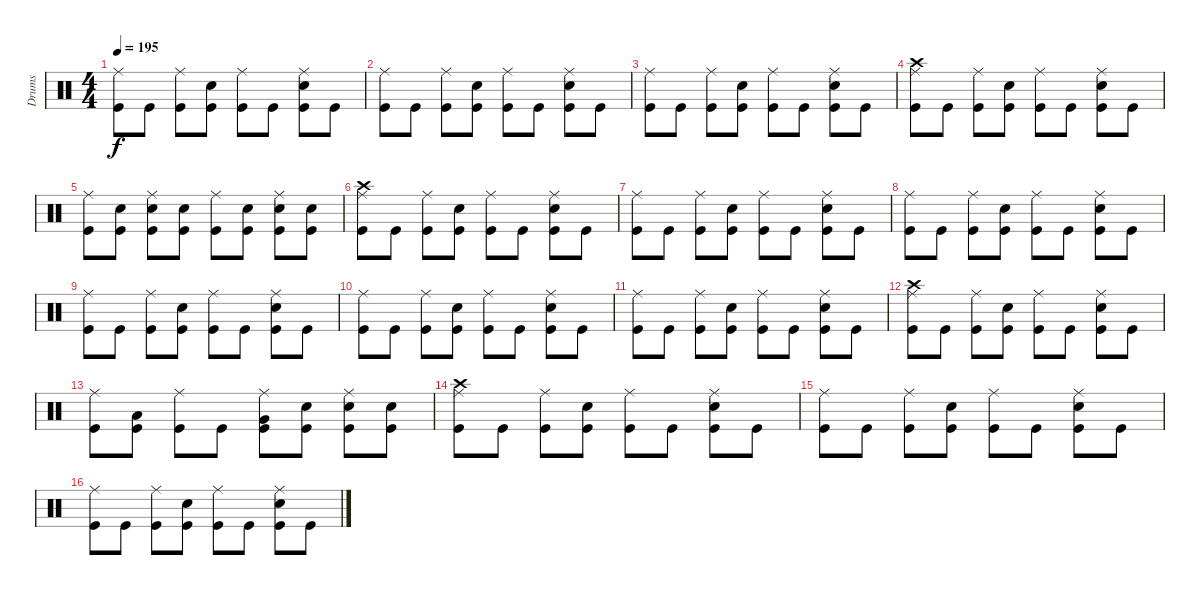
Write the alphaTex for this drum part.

\track ("Drums" "Drums") {instrument percussion}
\staff {score}
\articulation defaults
\ts (4 4)
\tempo 195
\clef neutral
\ks c
("Ride (middle)" "Kick (hit)").8{dy f} "Kick (hit)".8 ("Ride (middle)" "Kick (hit)").8 ("Electric Snare (hit)" "Kick (hit)").8 ("Ride (middle)" "Kick (hit)").8 "Kick (hit)".8 ("Ride (middle)" "Electric Snare (hit)" "Kick (hit)").8 "Kick (hit)".8 |
("Ride (middle)" "Kick (hit)").8 "Kick (hit)".8 ("Ride (middle)" "Kick (hit)").8 ("Electric Snare (hit)" "Kick (hit)").8 ("Ride (middle)" "Kick (hit)").8 "Kick (hit)".8 ("Ride (middle)" "Electric Snare (hit)" "Kick (hit)").8 "Kick (hit)".8 |
("Ride (middle)" "Kick (hit)").8 "Kick (hit)".8 ("Ride (middle)" "Kick (hit)").8 ("Electric Snare (hit)" "Kick (hit)").8 ("Ride (middle)" "Kick (hit)").8 "Kick (hit)".8 ("Ride (middle)" "Electric Snare (hit)" "Kick (hit)").8 "Kick (hit)".8 |
("Crash high (hit)" "Ride (middle)" "Kick (hit)").8 "Kick (hit)".8 ("Ride (middle)" "Kick (hit)").8 ("Electric Snare (hit)" "Kick (hit)").8 ("Ride (middle)" "Kick (hit)").8 "Kick (hit)".8 ("Ride (middle)" "Electric Snare (hit)" "Kick (hit)").8 "Kick (hit)".8 |
("Ride (middle)" "Kick (hit)").8 ("Electric Snare (hit)" "Kick (hit)").8 ("Ride (middle)" "Electric Snare (hit)" "Kick (hit)").8 ("Electric Snare (hit)" "Kick (hit)").8 ("Ride (middle)" "Kick (hit)").8 ("Electric Snare (hit)" "Kick (hit)").8 ("Ride (middle)" "Electric Snare (hit)" "Kick (hit)").8 ("Electric Snare (hit)" "Kick (hit)").8 |
("Crash high (hit)" "Ride (middle)" "Kick (hit)").8 "Kick (hit)".8 ("Ride (middle)" "Kick (hit)").8 ("Electric Snare (hit)" "Kick (hit)").8 ("Ride (middle)" "Kick (hit)").8 "Kick (hit)".8 ("Ride (middle)" "Electric Snare (hit)" "Kick (hit)").8 "Kick (hit)".8 |
("Ride (middle)" "Kick (hit)").8 "Kick (hit)".8 ("Ride (middle)" "Kick (hit)").8 ("Electric Snare (hit)" "Kick (hit)").8 ("Ride (middle)" "Kick (hit)").8 "Kick (hit)".8 ("Ride (middle)" "Electric Snare (hit)" "Kick (hit)").8 "Kick (hit)".8 |
("Ride (middle)" "Kick (hit)").8 "Kick (hit)".8 ("Ride (middle)" "Kick (hit)").8 ("Electric Snare (hit)" "Kick (hit)").8 ("Ride (middle)" "Kick (hit)").8 "Kick (hit)".8 ("Ride (middle)" "Electric Snare (hit)" "Kick (hit)").8 "Kick (hit)".8 |
("Ride (middle)" "Kick (hit)").8 "Kick (hit)".8 ("Ride (middle)" "Kick (hit)").8 ("Electric Snare (hit)" "Kick (hit)").8 ("Ride (middle)" "Kick (hit)").8 "Kick (hit)".8 ("Ride (middle)" "Electric Snare (hit)" "Kick (hit)").8 "Kick (hit)".8 |
("Ride (middle)" "Kick (hit)").8 "Kick (hit)".8 ("Ride (middle)" "Kick (hit)").8 ("Electric Snare (hit)" "Kick (hit)").8 ("Ride (middle)" "Kick (hit)").8 "Kick (hit)".8 ("Ride (middle)" "Electric Snare (hit)" "Kick (hit)").8 "Kick (hit)".8 |
("Ride (middle)" "Kick (hit)").8 "Kick (hit)".8 ("Ride (middle)" "Kick (hit)").8 ("Electric Snare (hit)" "Kick (hit)").8 ("Ride (middle)" "Kick (hit)").8 "Kick (hit)".8 ("Ride (middle)" "Electric Snare (hit)" "Kick (hit)").8 "Kick (hit)".8 |
("Crash high (hit)" "Ride (middle)" "Kick (hit)").8 "Kick (hit)".8 ("Ride (middle)" "Kick (hit)").8 ("Electric Snare (hit)" "Kick (hit)").8 ("Ride (middle)" "Kick (hit)").8 "Kick (hit)".8 ("Ride (middle)" "Electric Snare (hit)" "Kick (hit)").8 "Kick (hit)".8 |
("Ride (middle)" "Kick (hit)").8 ("Low Tom (hit)" "Kick (hit)").8 ("Ride (middle)" "Kick (hit)").8 "Kick (hit)".8 ("Ride (middle)" "Very Low Tom (hit)" "Kick (hit)").8 ("Electric Snare (hit)" "Kick (hit)").8 ("Ride (middle)" "Electric Snare (hit)" "Kick (hit)").8 ("Electric Snare (hit)" "Kick (hit)").8 |
("Crash high (hit)" "Ride (middle)" "Kick (hit)").8 "Kick (hit)".8 ("Ride (middle)" "Kick (hit)").8 ("Electric Snare (hit)" "Kick (hit)").8 ("Ride (middle)" "Kick (hit)").8 "Kick (hit)".8 ("Ride (middle)" "Electric Snare (hit)" "Kick (hit)").8 "Kick (hit)".8 |
("Ride (middle)" "Kick (hit)").8 "Kick (hit)".8 ("Ride (middle)" "Kick (hit)").8 ("Electric Snare (hit)" "Kick (hit)").8 ("Ride (middle)" "Kick (hit)").8 "Kick (hit)".8 ("Ride (middle)" "Electric Snare (hit)" "Kick (hit)").8 "Kick (hit)".8 |
("Ride (middle)" "Kick (hit)").8 "Kick (hit)".8 ("Ride (middle)" "Kick (hit)").8 ("Electric Snare (hit)" "Kick (hit)").8 ("Ride (middle)" "Kick (hit)").8 "Kick (hit)".8 ("Ride (middle)" "Electric Snare (hit)" "Kick (hit)").8 "Kick (hit)".8
